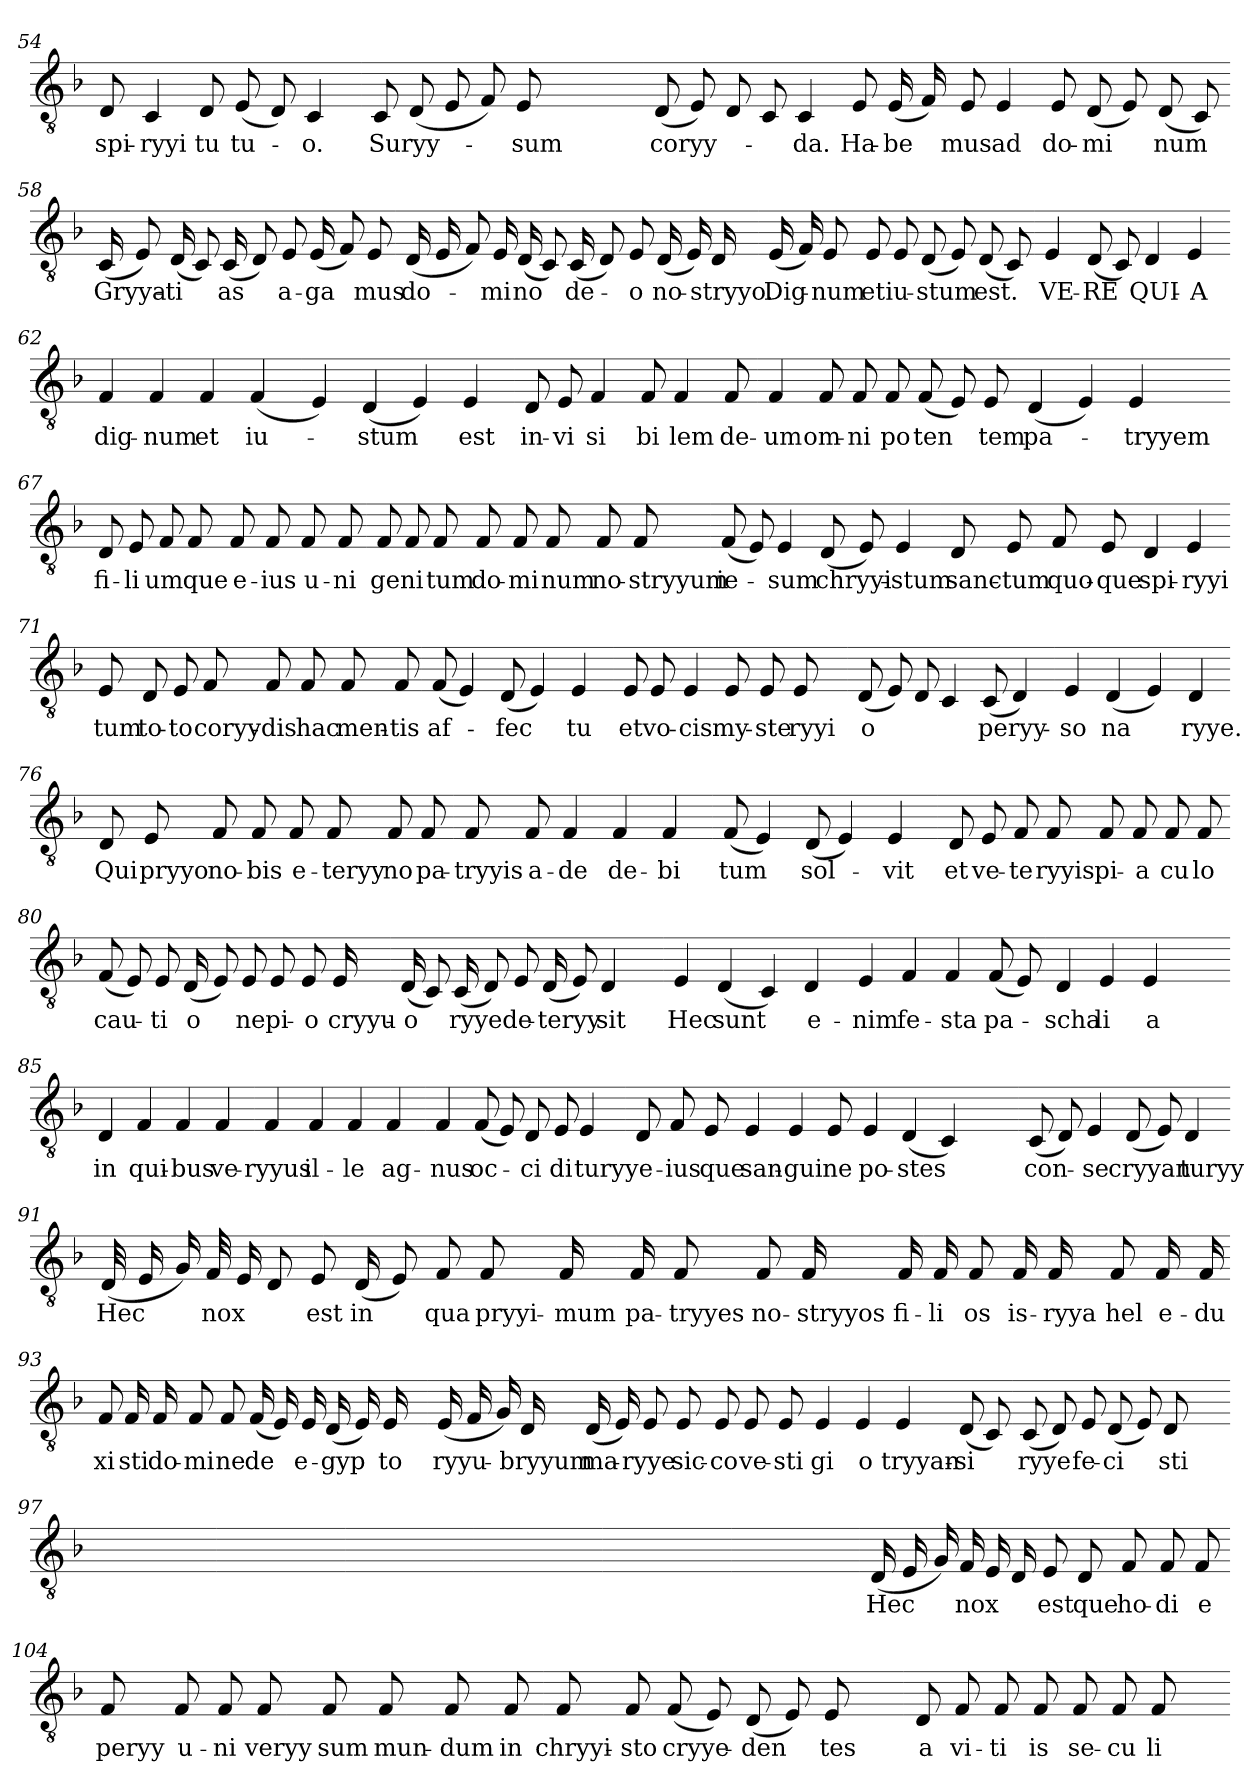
**kern	**text
*part1	*part1
*staff1	*staff1
*clefGv2	*
*k[b-]	*
=54	=54
8D	spi-
4C	ryyi
8D	-tu
(8E	tu-
8D)	.
4C	-o.
=55-	=55-
8C	Suryy-
(8D	.
8E	.
8F)	.
8E	-sum
8ryy	.
4ryy	.
=56-	=56-
(8D	coryy-
8E)	.
8D	.
8C	.
4C	-da.
8E	Ha-
(16E	be
16F)	.
=57-	=57-
8E	-mus
4E	ad
8E	do-
(8D	mi
8E)	.
(8D	-num
8C)	.
=58-	=58-
(16C	Gryya-
8E)	.
(16D	ti
8C)	.
(16C	-as
8D)	.
8E	a-
(16E	ga
8F)	.
8E	-mus
=59-	=59-
(16D	do-
16E	.
8F)	.
16E	mi
(16D	-no
8C)	.
(16C	de-
8D)	.
8E	-o
(16D	no-
16E)	.
16D	-stryyo.
=60-	=60-
(16E	Dig-
16F)	.
8E	-num
8E	et
8E	iu-
(8D	-stum
8E)	.
(8D	est.
8C)	.
=61-	=61-
4E	VE-
(8D	-RE
8C)	.
4D	QUI-
4E	-A
=62-	=62-
4F	dig-
4F	-num
4F	et
(4F	iu-
=63-	=63-
4E)	.
(4D	-stum
4E)	.
4E	est
=64-	=64-
8D	in-
8E	vi
4F	si
8F	bi
4F	-lem
8F	de-
=65-	=65-
4F	-um
8F	om-
8F	ni
8F	po
(8F	ten
8E)	.
8E	-tem
=66-	=66-
(4D	pa-
4E)	.
4E	-tryyem
4ryy	.
=67-	=67-
8D	fi-
8E	li
8F	um
8F	-que
8F	e-
8F	-ius
8F	u-
8F	ni
=68-	=68-
8F	ge
8F	ni
8F	-tum
8F	do-
8F	mi
8F	-num
8F	no-
8F	-stryyum
=69-	=69-
(8F	ie-
8E)	.
4E	-sum
(8D	chryyi-
8E)	.
4E	-stum
=70-	=70-
8D	sanc-
8E	-tum
8F	quo-
8E	-que
4D	spi-
4E	ryyi
=71-	=71-
8E	-tum
8D	to-
8E	-to
8F	coryy-
8F	-dis
8F	hac
8F	men-
8F	-tis
=72-	=72-
(8F	af-
4E)	.
(8D	fec
4E)	.
4E	-tu
=73-	=73-
8E	et
8E	vo-
4E	-cis
8E	my-
8E	ste
8E	ryyi
8ryy	.
=74-	=74-
(8D	-o
8E)	.
8D	.
4C	.
(8C	peryy-
4D)	.
=75-	=75-
4E	so
(4D	na
4E)	.
4D	-ryye.
=76-	=76-
8D	Qui
8E	pryyo
8F	no-
8F	-bis
8F	e-
8F	teryy
8F	-no
8F	pa-
=77-	=77-
8F	-tryyis
8F	a-
4F	-de
4F	de-
4F	bi
=78-	=78-
(8F	-tum
4E)	.
(8D	sol-
4E)	.
4E	-vit
=79-	=79-
8D	et
8E	ve-
8F	te
8F	-ryyis
8F	pi-
8F	a
8F	cu
8F	-lo
=80-	=80-
(8F	cau-
8E)	.
8E	ti
(16D	o
8E)	.
8E	-ne
8E	pi-
8E	-o
16E	cryyu-
=81-	=81-
(16D	o
8C)	.
(16C	-ryye
8D)	.
8E	de-
(16D	teryy
8E)	.
4D	-sit
16ryy	.
=82-	=82-
4E	Hec
(4D	sunt
4C)	.
4D	e-
=83-	=83-
4E	-nim
4F	fe-
4F	-sta
(8F	pa-
8E)	.
=84-	=84-
4D	scha
4E	li
4E	-a
4ryy	.
=85-	=85-
4D	in
4F	qui-
4F	-bus
4F	ve-
=86-	=86-
4F	-ryyus
4F	il-
4F	-le
4F	ag-
=87-	=87-
4F	-nus
(8F	oc-
8E)	.
8D	ci
8E	di
4E	-turyy
=88-	=88-
8D	e-
8F	ius
8E	-que
4E	san-
4E	gui
8E	-ne
=89-	=89-
4E	po-
(4D	-stes
4C)	.
4ryy	.
=90-	=90-
(8C	con-
8D)	.
4E	se
(8D	cryyan
8E)	.
4D	-turyy
=91-	=91-
(32D	Hec
16E	.
16G)	.
32F	nox
16E	.
8D	.
8E	est
(16D	in
8E)	.
8F	qua
8F	pryyi-
16F	-mum
=92-	=92-
16F	pa-
8F	-tryyes
8F	no-
16F	-stryyos
16F	fi-
16F	li
8F	-os
16F	is-
16F	ryya
8F	-hel
16F	e-
16F	du
=93-	=93-
8F	xi
16F	-sti
16F	do-
8F	mi
8F	-ne
(16F	de
16E)	.
16E	e-
(16D	gyp
16E)	.
16E	-to
8ryy	.
=94-	=94-
(16E	ryyu-
16F	.
16G)	.
16D	-bryyum
(16D	ma-
16E)	.
8E	-ryye
8E	sic-
8E	-co
8E	ve-
8E	sti
=95-	=95-
4E	gi
4E	-o
4E	tryyan-
(8D	si
8C)	.
=96-	=96-
(8C	-ryye
8D)	.
8E	fe-
(8D	ci
8E)	.
8D	-sti
4ryy	.
=97-	=97-
1ryy	.
=98-	=98-
1ryy	.
=99-	=99-
1ryy	.
=100-	=100-
1ryy	.
=101-	=101-
1ryy	.
=102-	=102-
1ryy	.
=103-	=103-
(16D	Hec
16E	.
16G)	.
16F	nox
16E	.
16D	.
8E	est
8D	que
8F	ho-
8F	di
8F	-e
=104-	=104-
8F	peryy
8F	u-
8F	ni
8F	veryy
8F	-sum
8F	mun-
8F	-dum
8F	in
=105-	=105-
8F	chryyi-
8F	-sto
(8F	cryye-
8E)	.
(8D	den
8E)	.
8E	-tes
8ryy	.
=106-	=106-
8D	a
8F	vi-
8F	ti
8F	-is
8F	se-
8F	cu
8F	-li
8ryy	.
=-	=-
*-	*-
